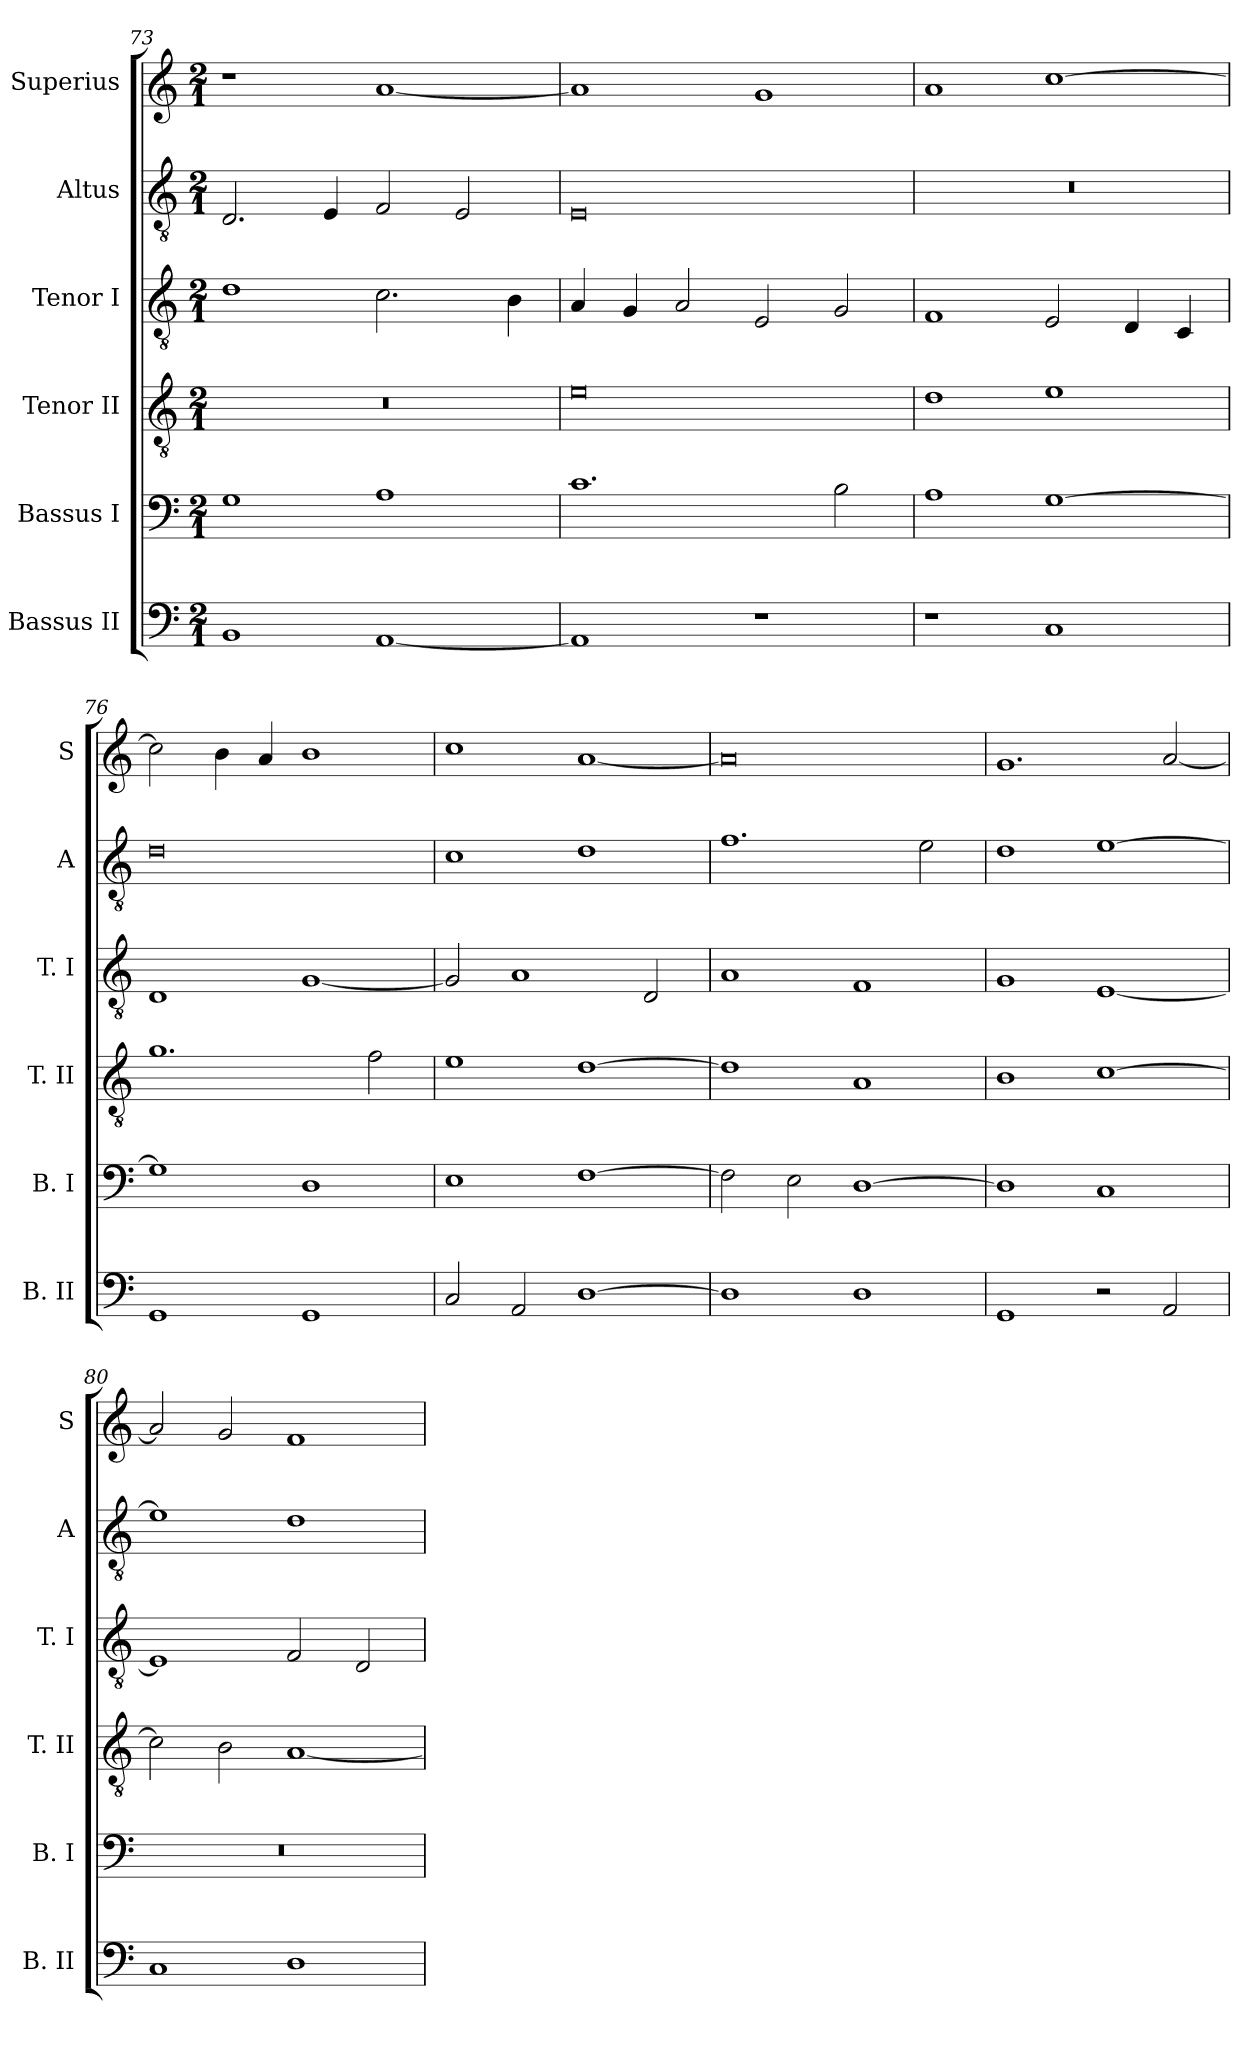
**kern	**kern	**kern	**kern	**kern	**kern
*part6	*part5	*part4	*part3	*part2	*part1
*staff6	*staff5	*staff4	*staff3	*staff2	*staff1
*I"Bassus II	*I"Bassus I	*I"Tenor II	*I"Tenor I	*I"Altus	*I"Superius
*I'B. II	*I'B. I	*I'T. II	*I'T. I	*I'A	*I'S
*clefF4	*clefF4	*clefGv2	*clefGv2	*clefGv2	*clefG2
*k[]	*k[]	*k[]	*k[]	*k[]	*k[]
*C:	*C:	*C:	*C:	*C:	*C:
*M2/1	*M2/1	*M2/1	*M2/1	*M2/1	*M2/1
=73	=73	=73	=73	=73	=73
1BB	1G	0r	1d	2.D	1r
.	.	.	.	4E	.
[1AA	1A	.	2.c	2F	[1a
.	.	.	.	2E	.
.	.	.	4B	.	.
=74	=74	=74	=74	=74	=74
1AA]	1.c	0e	4A	0E	1a]
.	.	.	4G	.	.
.	.	.	2A	.	.
1r	.	.	2E	.	1g
.	2B	.	2G	.	.
=75	=75	=75	=75	=75	=75
1r	1A	1d	1F	0r	1a
1C	[1G	1e	2E	.	[1cc
.	.	.	4D	.	.
.	.	.	4C	.	.
=76	=76	=76	=76	=76	=76
1GG	1G]	1.g	1D	0d	2cc]
.	.	.	.	.	4b
.	.	.	.	.	4a
1GG	1D	.	[1G	.	1b
.	.	2f	.	.	.
=77	=77	=77	=77	=77	=77
2C	1E	1e	2G]	1c	1cc
2AA	.	.	1A	.	.
[1D	[1F	[1d	.	1d	[1a
.	.	.	2D	.	.
=78	=78	=78	=78	=78	=78
1D]	2F]	1d]	1A	1.f	0a]
.	2E	.	.	.	.
1D	[1D	1A	1F	.	.
.	.	.	.	2e	.
=79	=79	=79	=79	=79	=79
1GG	1D]	1B	1G	1d	1.g
2r	1C	[1c	[1E	[1e	.
2AA	.	.	.	.	[2a
=80	=80	=80	=80	=80	=80
1C	0r	2c]	1E]	1e]	2a]
.	.	2B	.	.	2g
1D	.	[1A	2F	1d	1f
.	.	.	2D	.	.
=	=	=	=	=	=
*-	*-	*-	*-	*-	*-
